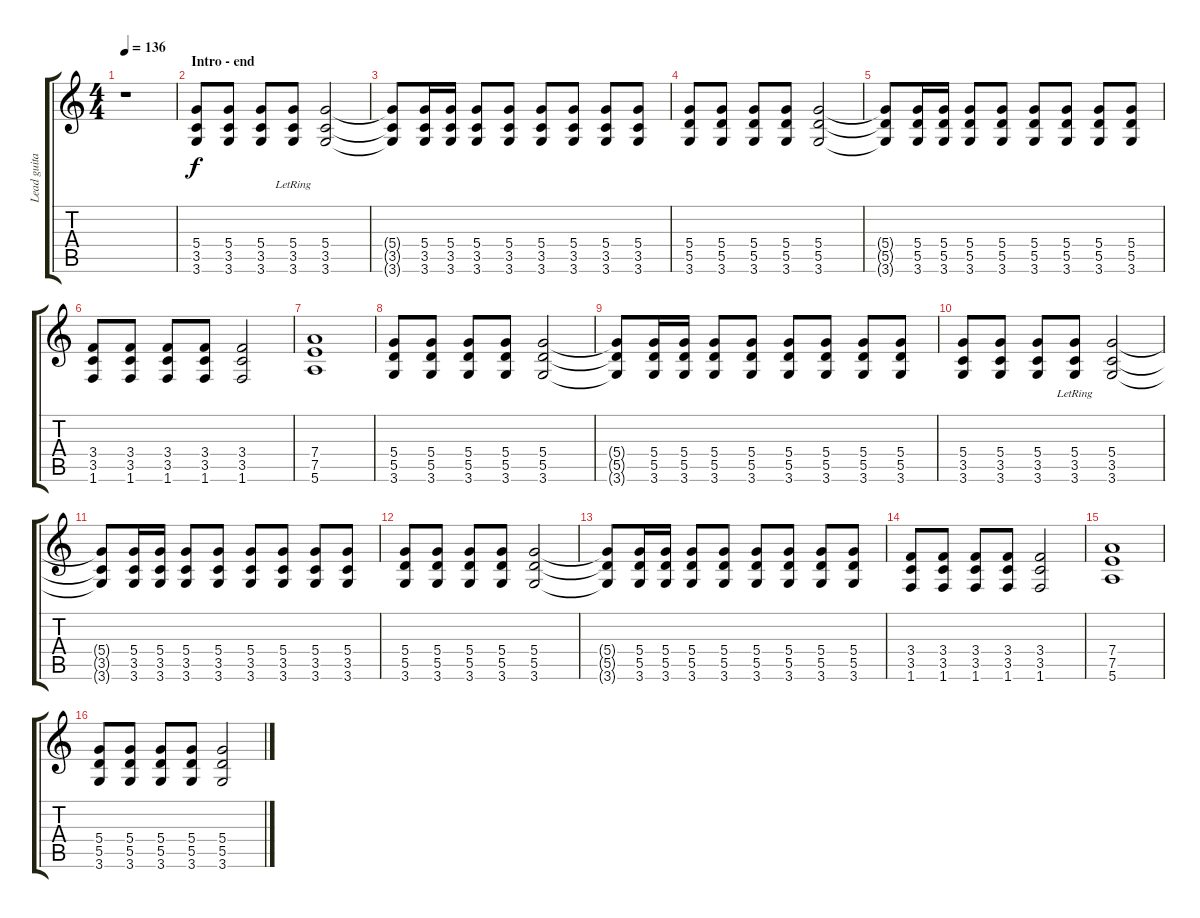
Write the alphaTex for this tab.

\track ("Lead guitar" "Lead guita") {instrument overdrivenguitar}
\staff {score tabs}
\tuning (E4 B3 G3 D3 A2 E2) {hide}
\ts (4 4)
\tempo 136
\clef g2
\ks c
r.1{dy f} |
\section ("" "Intro - end")
(5.4 3.5 3.6).8 (5.4 3.5 3.6).8 (5.4 3.5 3.6).8 (5.4{lr} 3.5{lr} 3.6{lr}).8 (5.4 3.5 3.6).2 |
(5.4{t} 3.5{t} 3.6{t}).8 (5.4 3.5 3.6).16 (5.4 3.5 3.6).16 (5.4 3.5 3.6).8 (5.4 3.5 3.6).8 (5.4 3.5 3.6).8 (5.4 3.5 3.6).8 (5.4 3.5 3.6).8 (5.4 3.5 3.6).8 |
(5.4 5.5 3.6).8 (5.4 5.5 3.6).8 (5.4 5.5 3.6).8 (5.4 5.5 3.6).8 (5.4 5.5 3.6).2 |
(5.4{t} 5.5{t} 3.6{t}).8 (5.4 5.5 3.6).16 (5.4 5.5 3.6).16 (5.4 5.5 3.6).8 (5.4 5.5 3.6).8 (5.4 5.5 3.6).8 (5.4 5.5 3.6).8 (5.4 5.5 3.6).8 (5.4 5.5 3.6).8 |
(3.4 3.5 1.6).8 (3.4 3.5 1.6).8 (3.4 3.5 1.6).8 (3.4 3.5 1.6).8 (3.4 3.5 1.6).2 |
(7.4 7.5 5.6).1 |
(5.4 5.5 3.6).8 (5.4 5.5 3.6).8 (5.4 5.5 3.6).8 (5.4 5.5 3.6).8 (5.4 5.5 3.6).2 |
(5.4{t} 5.5{t} 3.6{t}).8 (5.4 5.5 3.6).16 (5.4 5.5 3.6).16 (5.4 5.5 3.6).8 (5.4 5.5 3.6).8 (5.4 5.5 3.6).8 (5.4 5.5 3.6).8 (5.4 5.5 3.6).8 (5.4 5.5 3.6).8 |
(5.4 3.5 3.6).8 (5.4 3.5 3.6).8 (5.4 3.5 3.6).8 (5.4{lr} 3.5{lr} 3.6{lr}).8 (5.4 3.5 3.6).2 |
(5.4{t} 3.5{t} 3.6{t}).8 (5.4 3.5 3.6).16 (5.4 3.5 3.6).16 (5.4 3.5 3.6).8 (5.4 3.5 3.6).8 (5.4 3.5 3.6).8 (5.4 3.5 3.6).8 (5.4 3.5 3.6).8 (5.4 3.5 3.6).8 |
(5.4 5.5 3.6).8 (5.4 5.5 3.6).8 (5.4 5.5 3.6).8 (5.4 5.5 3.6).8 (5.4 5.5 3.6).2 |
(5.4{t} 5.5{t} 3.6{t}).8 (5.4 5.5 3.6).16 (5.4 5.5 3.6).16 (5.4 5.5 3.6).8 (5.4 5.5 3.6).8 (5.4 5.5 3.6).8 (5.4 5.5 3.6).8 (5.4 5.5 3.6).8 (5.4 5.5 3.6).8 |
(3.4 3.5 1.6).8 (3.4 3.5 1.6).8 (3.4 3.5 1.6).8 (3.4 3.5 1.6).8 (3.4 3.5 1.6).2 |
(7.4 7.5 5.6).1 |
(5.4 5.5 3.6).8 (5.4 5.5 3.6).8 (5.4 5.5 3.6).8 (5.4 5.5 3.6).8 (5.4 5.5 3.6).2
